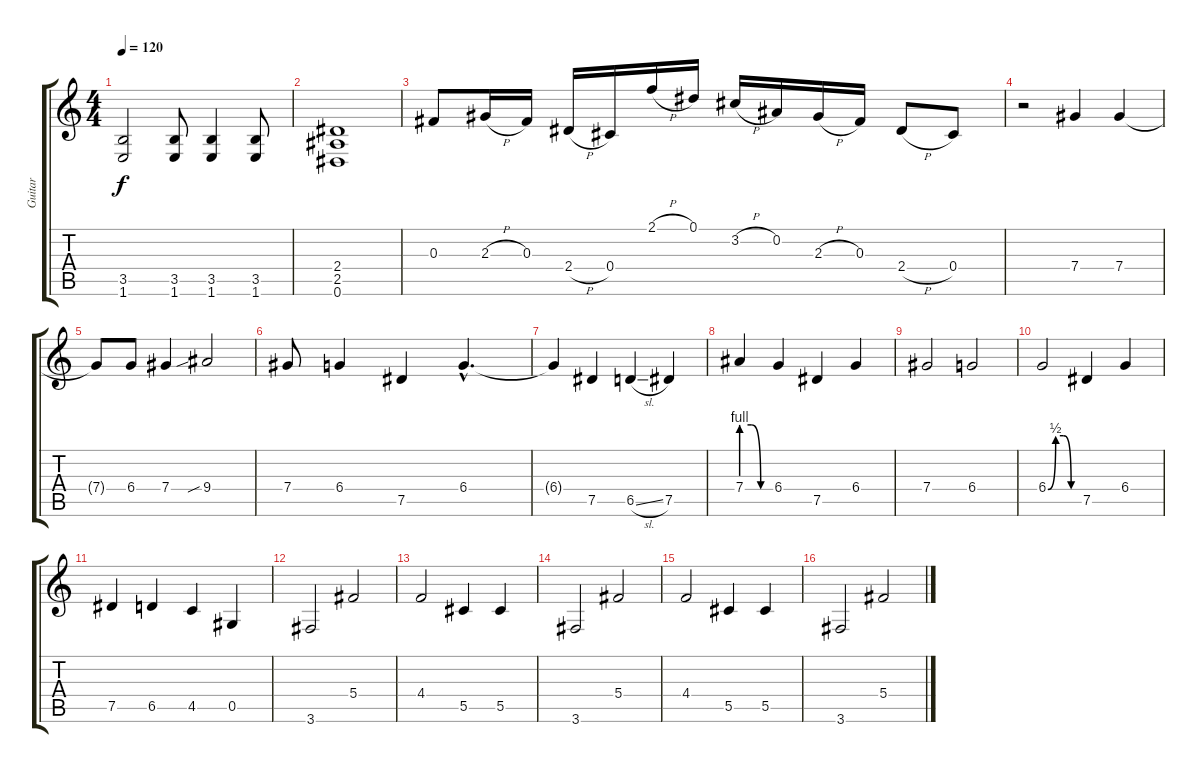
\track ("Guitar" "Guitar") {instrument distortionguitar}
\staff {score tabs}
\tuning (Eb4 Bb3 Gb3 Db3 Ab2 Eb2) {hide}
\ts (4 4)
\tempo 120
\clef g2
\ks c
(3.5 1.6).2{dy f} (3.5 1.6).8 (3.5 1.6).4 (3.5 1.6).8 |
(2.4 2.5 0.6).1 |
0.3.8 2.3{h}.16 0.3.16 2.4{h}.16 0.4.16 2.1{h}.16 0.1.16 3.2{h}.16 0.2.16 2.3{h}.16 0.3.16 2.4{h}.8 0.4.8 |
r.2 7.4.4 7.4.4 |
7.4{t}.8 6.4.8 7.4.4 9.4{sib}.2 |
7.4.8 6.4.4 7.5.4 6.4{hac}.4{d} |
6.4{t}.4 7.5.4 6.5{sl}.4 7.5.4 |
7.4{be (custom 0 4 20 4 40 0 60 0)}.4 6.4.4 7.5.4 6.4.4 |
7.4.2 6.4.2 |
6.4{be (custom 0 0 15 2 30 2 45 0 60 0)}.2 7.5.4 6.4.4 |
7.5.4{volume 7} 6.5.4 4.5.4 0.5.4 |
3.6.2 5.4.2 |
4.4.2 5.5.4 5.5.4 |
3.6.2 5.4.2 |
4.4.2 5.5.4 5.5.4 |
3.6.2 5.4.2
